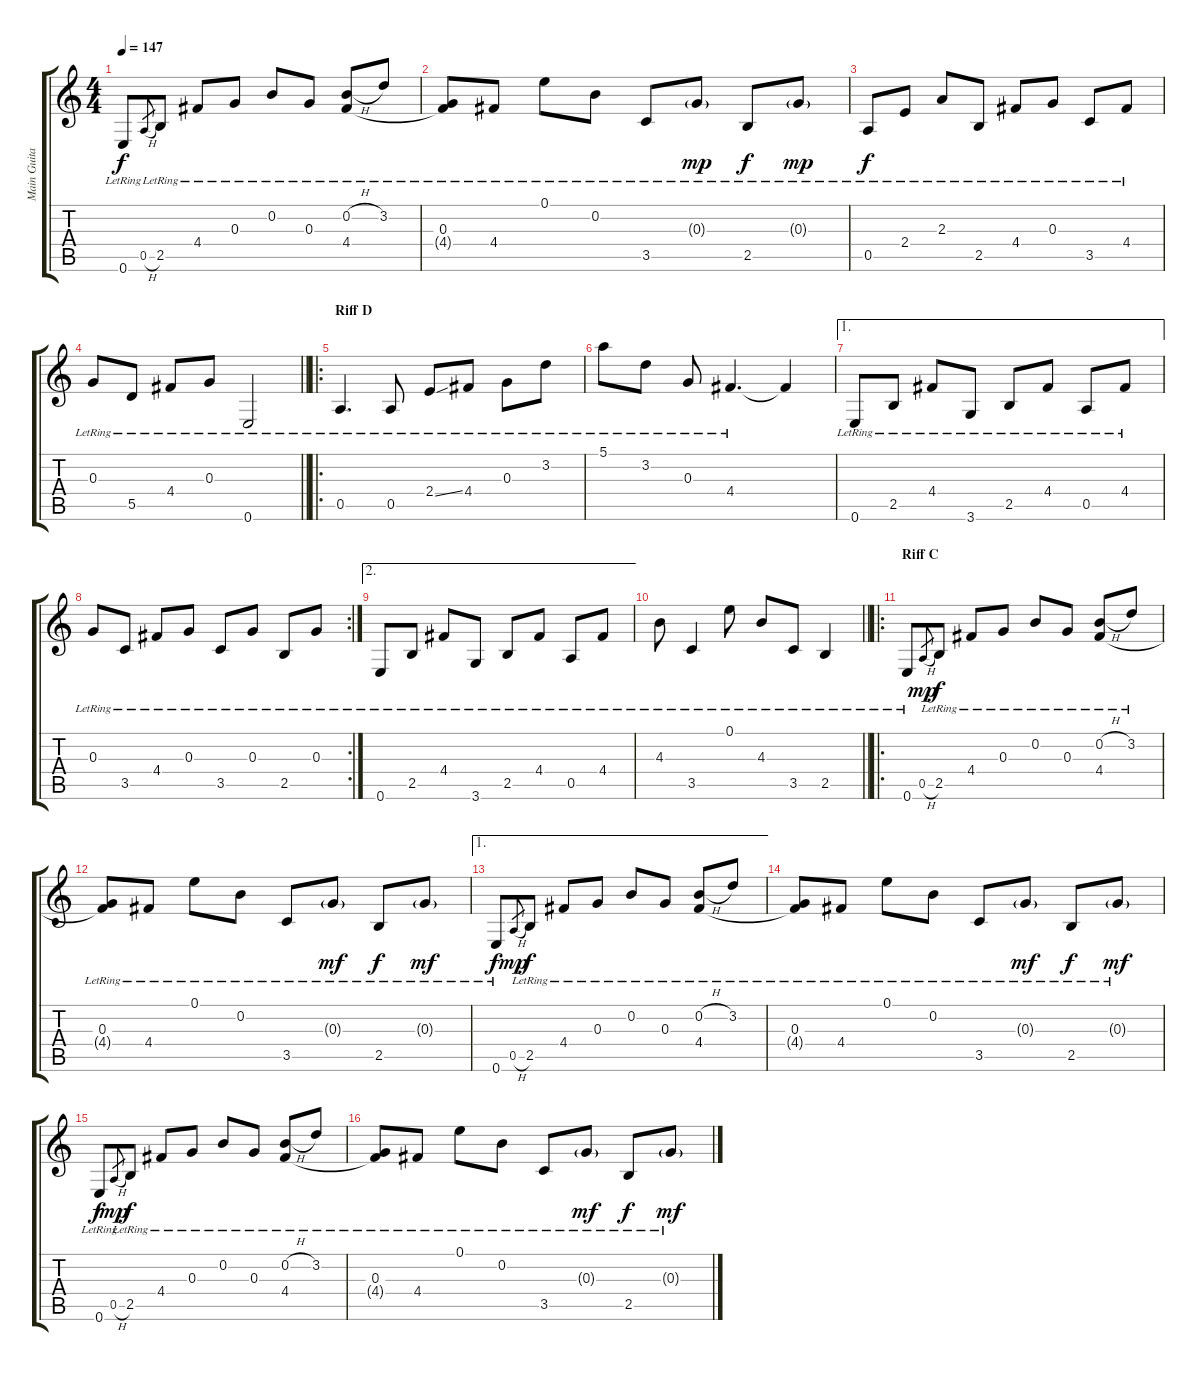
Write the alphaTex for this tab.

\track ("Main Guitar" "Main Guita") {instrument acousticguitarnylon}
\staff {score tabs}
\tuning (E4 B3 G3 D3 A2 E2) {hide}
\ts (4 4)
\tempo 147
\clef g2
\ks c
0.6{lr}.8{dy f} 0.5{h}.8{gr} 2.5{lr}.8 4.4{lr}.8 0.3{lr}.8 0.2{lr}.8 0.3{lr}.8 (0.2{h lr} 4.4{lr}).8 3.2{lr}.8 |
(0.3{lr} 4.4{t}).8 4.4{lr}.8 0.1{lr}.8 0.2{lr}.8 3.5{lr}.8 0.3{g lr}.8{dy mp} 2.5{lr}.8{dy f} 0.3{g lr}.8{dy mp} |
0.5{lr}.8{dy f} 2.4{lr}.8 2.3{lr}.8 2.5{lr}.8 4.4{lr}.8 0.3{lr}.8 3.5{lr}.8 4.4{lr}.8 |
\barLineRight lightlight
0.3{lr}.8 5.5{lr}.8 4.4{lr}.8 0.3{lr}.8 0.6{lr}.2 |
\ro
\section ("" "Riff D")
0.5{lr}.4{d} 0.5{lr}.8 2.4{ss lr}.8 4.4{lr}.8 0.3{lr}.8 3.2{lr}.8 |
5.1{lr}.8 3.2{lr}.8 0.3{lr}.8 4.4{lr}.4{d} 4.4{t}.4 |
\ae 1
0.6{lr}.8 2.5{lr}.8 4.4{lr}.8 3.6{lr}.8 2.5{lr}.8 4.4{lr}.8 0.5{lr}.8 4.4{lr}.8 |
\rc 2
0.3{lr}.8 3.5{lr}.8 4.4{lr}.8 0.3{lr}.8 3.5{lr}.8 0.3{lr}.8 2.5{lr}.8 0.3{lr}.8 |
\ae 2
0.6{lr}.8 2.5{lr}.8 4.4{lr}.8 3.6{lr}.8 2.5{lr}.8 4.4{lr}.8 0.5{lr}.8 4.4{lr}.8 |
\barLineRight lightlight
4.3{lr}.8 3.5{lr}.4 0.1{lr}.8 4.3{lr}.8 3.5{lr}.8 2.5{lr}.4 |
\ro
\section ("" "Riff C")
0.6{lr}.8 0.5{h}.8{gr dy mp} 2.5{lr}.8{dy f} 4.4{lr}.8 0.3{lr}.8 0.2{lr}.8 0.3{lr}.8 (0.2{h lr} 4.4).8 3.2{lr}.8 |
(0.3{lr} 4.4{t}).8 4.4{lr}.8 0.1{lr}.8 0.2{lr}.8 3.5{lr}.8 0.3{g lr}.8{dy mf} 2.5{lr}.8{dy f} 0.3{g lr}.8{dy mf} |
\ae 1
0.6{lr}.8{dy f} 0.5{h}.8{gr dy mp} 2.5{lr}.8{dy f} 4.4{lr}.8 0.3{lr}.8 0.2{lr}.8 0.3{lr}.8 (0.2{h lr} 4.4).8 3.2{lr}.8 |
(0.3{lr} 4.4{t}).8 4.4{lr}.8 0.1{lr}.8 0.2{lr}.8 3.5{lr}.8 0.3{g lr}.8{dy mf} 2.5{lr}.8{dy f} 0.3{g lr}.8{dy mf} |
0.6{lr}.8{dy f} 0.5{h}.8{gr dy mp} 2.5{lr}.8{dy f} 4.4{lr}.8 0.3{lr}.8 0.2{lr}.8 0.3{lr}.8 (0.2{h lr} 4.4).8 3.2{lr}.8 |
(0.3{lr} 4.4{t}).8 4.4{lr}.8 0.1{lr}.8 0.2{lr}.8 3.5{lr}.8 0.3{g lr}.8{dy mf} 2.5{lr}.8{dy f} 0.3{g lr}.8{dy mf}
